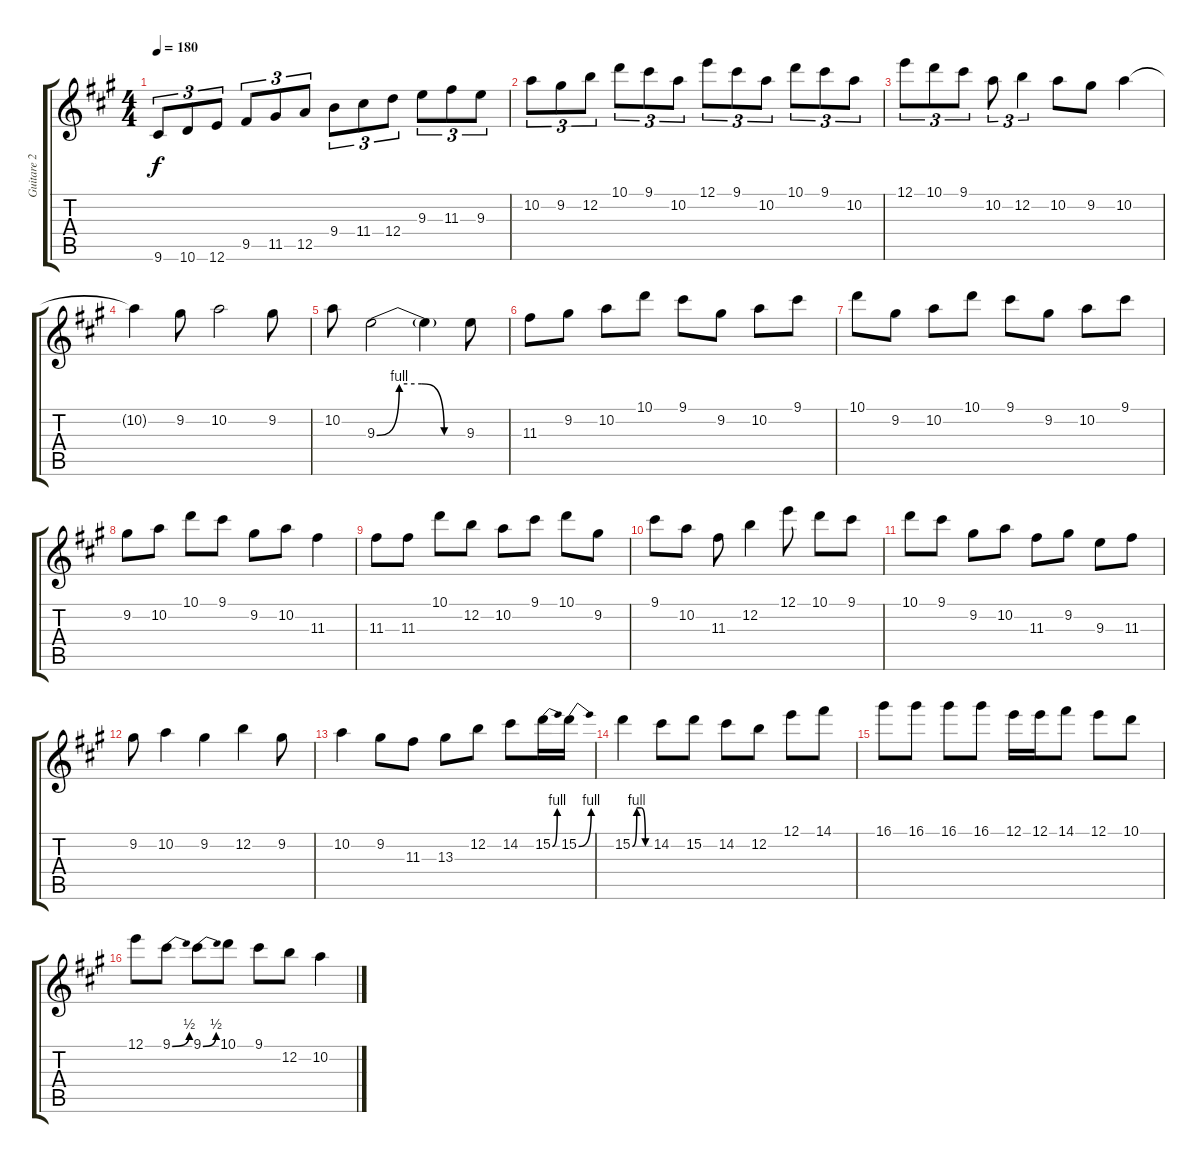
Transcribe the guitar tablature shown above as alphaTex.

\track ("Guitare 2 (Solo)" "Guitare 2 ") {instrument distortionguitar}
\staff {score tabs}
\tuning (E4 B3 G3 D3 A2 E2) {hide}
\ts (4 4)
\tempo 180
\clef g2
\ks a
9.6.8{tu (3 2) dy f} 10.6.8{tu (3 2)} 12.6.8{tu (3 2)} 9.5.8{tu (3 2)} 11.5.8{tu (3 2)} 12.5.8{tu (3 2)} 9.4.8{tu (3 2)} 11.4.8{tu (3 2)} 12.4.8{tu (3 2)} 9.3.8{tu (3 2)} 11.3.8{tu (3 2)} 9.3.8{tu (3 2)} |
10.2.8{tu (3 2)} 9.2.8{tu (3 2)} 12.2.8{tu (3 2)} 10.1.8{tu (3 2)} 9.1.8{tu (3 2)} 10.2.8{tu (3 2)} 12.1.8{tu (3 2)} 9.1.8{tu (3 2)} 10.2.8{tu (3 2)} 10.1.8{tu (3 2)} 9.1.8{tu (3 2)} 10.2.8{tu (3 2)} |
12.1.8{tu (3 2)} 10.1.8{tu (3 2)} 9.1.8{tu (3 2)} 10.2.8{tu (3 2)} 12.2.4{tu (3 2)} 10.2.8 9.2.8 10.2.4 |
10.2{t}.4 9.2.8 10.2.2 9.2.8 |
10.2.8 9.3{be (custom 0 0 15 4 30 4 45 0 60 0)}.2 9.3{t}.4 9.3.8 |
11.3.8 9.2.8 10.2.8 10.1.8 9.1.8 9.2.8 10.2.8 9.1.8 |
10.1.8 9.2.8 10.2.8 10.1.8 9.1.8 9.2.8 10.2.8 9.1.8 |
9.2.8 10.2.8 10.1.8 9.1.8 9.2.8 10.2.8 11.3.4 |
11.3.8 11.3.8 10.1.8 12.2.8 10.2.8 9.1.8 10.1.8 9.2.8 |
9.1.8 10.2.8 11.3.8 12.2.4 12.1.8 10.1.8 9.1.8 |
10.1.8 9.1.8 9.2.8 10.2.8 11.3.8 9.2.8 9.3.8 11.3.8 |
9.2.8 10.2.4 9.2.4 12.2.4 9.2.8 |
10.2.4 9.2.8 11.3.8 13.3.8 12.2.8 14.2.8 15.2{be (bend 0 0 60 4)}.16 15.2{be (bend 0 0 60 4)}.16 |
15.2{be (custom 0 0 15 4 30 4 45 0 60 0)}.4 14.2.8 15.2.8 14.2.8 12.2.8 12.1.8 14.1.8 |
16.1.8 16.1.8 16.1.8 16.1.8 12.1.16 12.1.16 14.1.8 12.1.8 10.1.8 |
12.1.8 9.1{be (bend 0 0 60 2)}.8 9.1{be (bend 0 0 60 2)}.8 10.1.8 9.1.8 12.2.8 10.2.4
